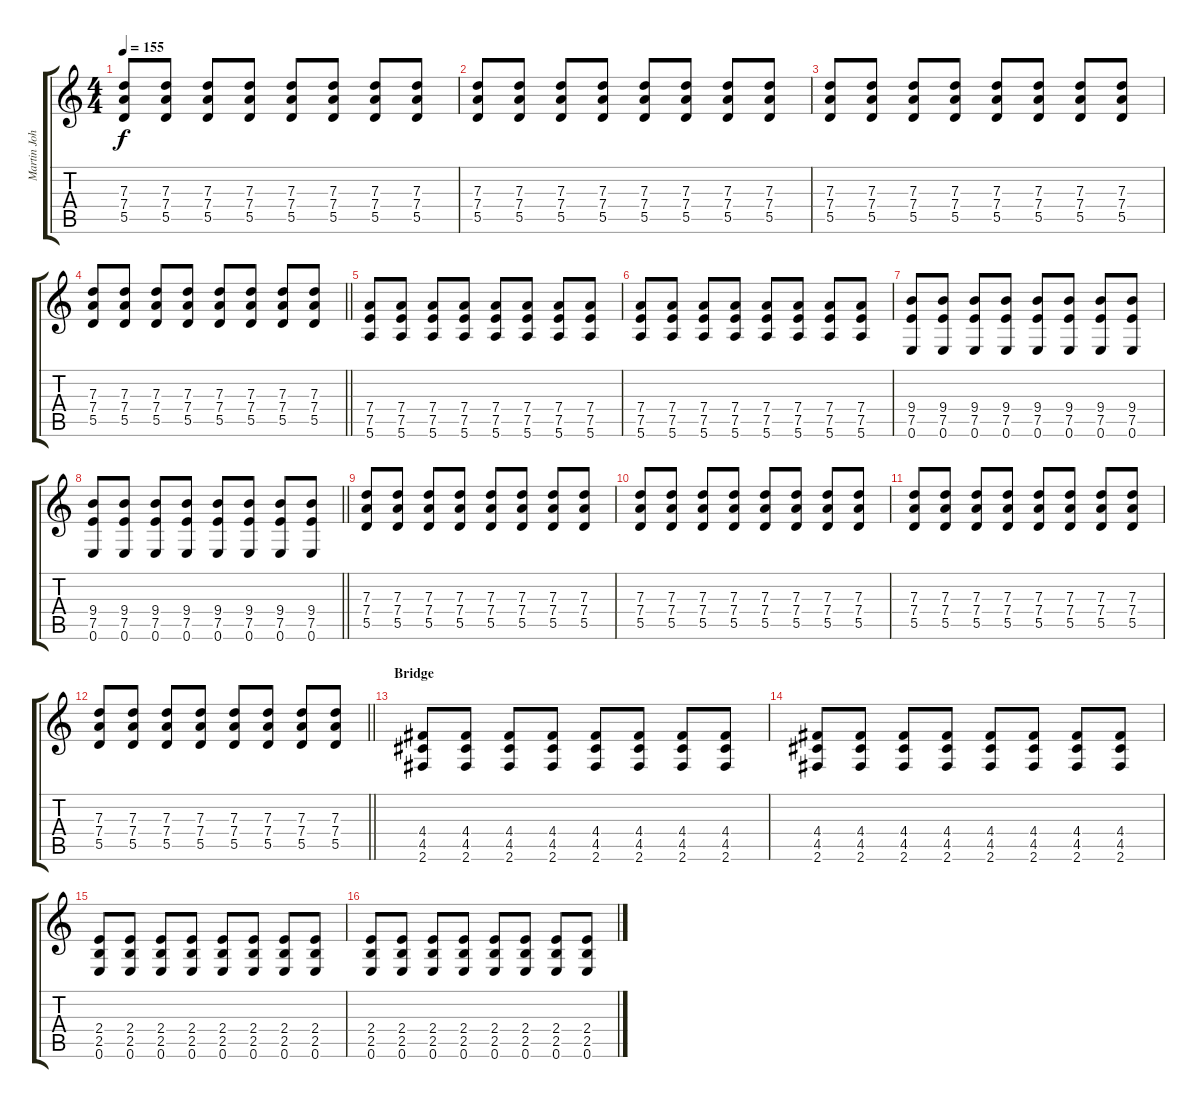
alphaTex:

\track ("Martin Johnson (Rhythm Guitar)" "Martin Joh") {instrument distortionguitar}
\staff {score tabs}
\tuning (E4 B3 G3 D3 A2 E2) {hide}
\ts (4 4)
\tempo 155
\clef g2
\ks c
(7.3 7.4 5.5).8{dy f} (7.3 7.4 5.5).8 (7.3 7.4 5.5).8 (7.3 7.4 5.5).8 (7.3 7.4 5.5).8 (7.3 7.4 5.5).8 (7.3 7.4 5.5).8 (7.3 7.4 5.5).8 |
(7.3 7.4 5.5).8 (7.3 7.4 5.5).8 (7.3 7.4 5.5).8 (7.3 7.4 5.5).8 (7.3 7.4 5.5).8 (7.3 7.4 5.5).8 (7.3 7.4 5.5).8 (7.3 7.4 5.5).8 |
(7.3 7.4 5.5).8 (7.3 7.4 5.5).8 (7.3 7.4 5.5).8 (7.3 7.4 5.5).8 (7.3 7.4 5.5).8 (7.3 7.4 5.5).8 (7.3 7.4 5.5).8 (7.3 7.4 5.5).8 |
\barLineRight lightlight
(7.3 7.4 5.5).8 (7.3 7.4 5.5).8 (7.3 7.4 5.5).8 (7.3 7.4 5.5).8 (7.3 7.4 5.5).8 (7.3 7.4 5.5).8 (7.3 7.4 5.5).8 (7.3 7.4 5.5).8 |
(7.4 7.5 5.6).8{instrument distortionguitar} (7.4 7.5 5.6).8 (7.4 7.5 5.6).8 (7.4 7.5 5.6).8 (7.4 7.5 5.6).8 (7.4 7.5 5.6).8 (7.4 7.5 5.6).8 (7.4 7.5 5.6).8 |
(7.4 7.5 5.6).8 (7.4 7.5 5.6).8 (7.4 7.5 5.6).8 (7.4 7.5 5.6).8 (7.4 7.5 5.6).8 (7.4 7.5 5.6).8 (7.4 7.5 5.6).8 (7.4 7.5 5.6).8 |
(9.4 7.5 0.6).8 (9.4 7.5 0.6).8 (9.4 7.5 0.6).8 (9.4 7.5 0.6).8 (9.4 7.5 0.6).8 (9.4 7.5 0.6).8 (9.4 7.5 0.6).8 (9.4 7.5 0.6).8 |
\barLineRight lightlight
(9.4 7.5 0.6).8 (9.4 7.5 0.6).8 (9.4 7.5 0.6).8 (9.4 7.5 0.6).8 (9.4 7.5 0.6).8 (9.4 7.5 0.6).8 (9.4 7.5 0.6).8 (9.4 7.5 0.6).8 |
(7.3 7.4 5.5).8 (7.3 7.4 5.5).8 (7.3 7.4 5.5).8 (7.3 7.4 5.5).8 (7.3 7.4 5.5).8 (7.3 7.4 5.5).8 (7.3 7.4 5.5).8 (7.3 7.4 5.5).8 |
(7.3 7.4 5.5).8 (7.3 7.4 5.5).8 (7.3 7.4 5.5).8 (7.3 7.4 5.5).8 (7.3 7.4 5.5).8 (7.3 7.4 5.5).8 (7.3 7.4 5.5).8 (7.3 7.4 5.5).8 |
(7.3 7.4 5.5).8 (7.3 7.4 5.5).8 (7.3 7.4 5.5).8 (7.3 7.4 5.5).8 (7.3 7.4 5.5).8 (7.3 7.4 5.5).8 (7.3 7.4 5.5).8 (7.3 7.4 5.5).8 |
\barLineRight lightlight
(7.3 7.4 5.5).8 (7.3 7.4 5.5).8 (7.3 7.4 5.5).8 (7.3 7.4 5.5).8 (7.3 7.4 5.5).8 (7.3 7.4 5.5).8 (7.3 7.4 5.5).8 (7.3 7.4 5.5).8 |
\section ("" "Bridge")
(4.4 4.5 2.6).8 (4.4 4.5 2.6).8 (4.4 4.5 2.6).8 (4.4 4.5 2.6).8 (4.4 4.5 2.6).8 (4.4 4.5 2.6).8 (4.4 4.5 2.6).8 (4.4 4.5 2.6).8 |
(4.4 4.5 2.6).8 (4.4 4.5 2.6).8 (4.4 4.5 2.6).8 (4.4 4.5 2.6).8 (4.4 4.5 2.6).8 (4.4 4.5 2.6).8 (4.4 4.5 2.6).8 (4.4 4.5 2.6).8 |
(2.4 2.5 0.6).8 (2.4 2.5 0.6).8 (2.4 2.5 0.6).8 (2.4 2.5 0.6).8 (2.4 2.5 0.6).8 (2.4 2.5 0.6).8 (2.4 2.5 0.6).8 (2.4 2.5 0.6).8 |
(2.4 2.5 0.6).8 (2.4 2.5 0.6).8 (2.4 2.5 0.6).8 (2.4 2.5 0.6).8 (2.4 2.5 0.6).8 (2.4 2.5 0.6).8 (2.4 2.5 0.6).8 (2.4 2.5 0.6).8
